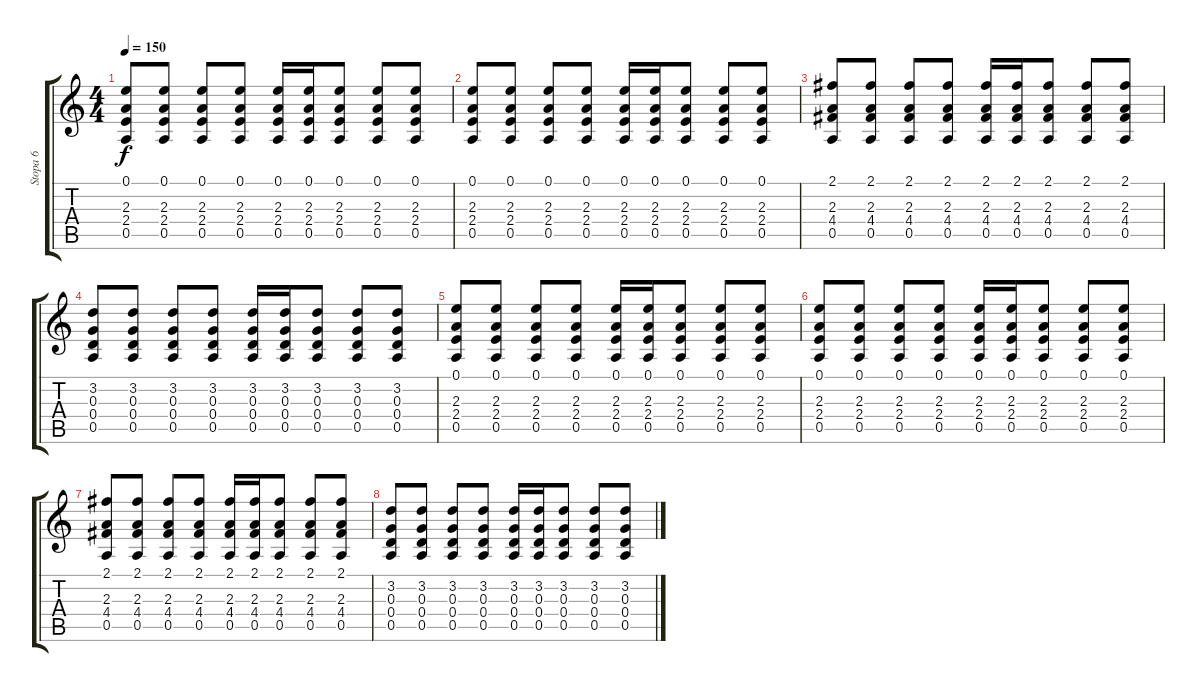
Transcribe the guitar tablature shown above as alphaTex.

\track ("Stopa 6" "Stopa 6") {instrument distortionguitar}
\staff {score tabs}
\tuning (E4 B3 G3 D3 A2 E2) {hide}
\ts (4 4)
\tempo 150
\clef g2
\ks c
(0.1 2.3 2.4 0.5).8{dy f} (0.1 2.3 2.4 0.5).8 (0.1 2.3 2.4 0.5).8 (0.1 2.3 2.4 0.5).8 (0.1 2.3 2.4 0.5).16 (0.1 2.3 2.4 0.5).16 (0.1 2.3 2.4 0.5).8 (0.1 2.3 2.4 0.5).8 (0.1 2.3 2.4 0.5).8 |
(0.1 2.3 2.4 0.5).8 (0.1 2.3 2.4 0.5).8 (0.1 2.3 2.4 0.5).8 (0.1 2.3 2.4 0.5).8 (0.1 2.3 2.4 0.5).16 (0.1 2.3 2.4 0.5).16 (0.1 2.3 2.4 0.5).8 (0.1 2.3 2.4 0.5).8 (0.1 2.3 2.4 0.5).8 |
(2.1 2.3 4.4 0.5).8 (2.1 2.3 4.4 0.5).8 (2.1 2.3 4.4 0.5).8 (2.1 2.3 4.4 0.5).8 (2.1 2.3 4.4 0.5).16 (2.1 2.3 4.4 0.5).16 (2.1 2.3 4.4 0.5).8 (2.1 2.3 4.4 0.5).8 (2.1 2.3 4.4 0.5).8 |
(3.2 0.3 0.4 0.5).8 (3.2 0.3 0.4 0.5).8 (3.2 0.3 0.4 0.5).8 (3.2 0.3 0.4 0.5).8 (3.2 0.3 0.4 0.5).16 (3.2 0.3 0.4 0.5).16 (3.2 0.3 0.4 0.5).8 (3.2 0.3 0.4 0.5).8 (3.2 0.3 0.4 0.5).8 |
(0.1 2.3 2.4 0.5).8 (0.1 2.3 2.4 0.5).8 (0.1 2.3 2.4 0.5).8 (0.1 2.3 2.4 0.5).8 (0.1 2.3 2.4 0.5).16 (0.1 2.3 2.4 0.5).16 (0.1 2.3 2.4 0.5).8 (0.1 2.3 2.4 0.5).8 (0.1 2.3 2.4 0.5).8 |
(0.1 2.3 2.4 0.5).8 (0.1 2.3 2.4 0.5).8 (0.1 2.3 2.4 0.5).8 (0.1 2.3 2.4 0.5).8 (0.1 2.3 2.4 0.5).16 (0.1 2.3 2.4 0.5).16 (0.1 2.3 2.4 0.5).8 (0.1 2.3 2.4 0.5).8 (0.1 2.3 2.4 0.5).8 |
(2.1 2.3 4.4 0.5).8 (2.1 2.3 4.4 0.5).8 (2.1 2.3 4.4 0.5).8 (2.1 2.3 4.4 0.5).8 (2.1 2.3 4.4 0.5).16 (2.1 2.3 4.4 0.5).16 (2.1 2.3 4.4 0.5).8 (2.1 2.3 4.4 0.5).8 (2.1 2.3 4.4 0.5).8 |
(3.2 0.3 0.4 0.5).8 (3.2 0.3 0.4 0.5).8 (3.2 0.3 0.4 0.5).8 (3.2 0.3 0.4 0.5).8 (3.2 0.3 0.4 0.5).16 (3.2 0.3 0.4 0.5).16 (3.2 0.3 0.4 0.5).8 (3.2 0.3 0.4 0.5).8 (3.2 0.3 0.4 0.5).8
